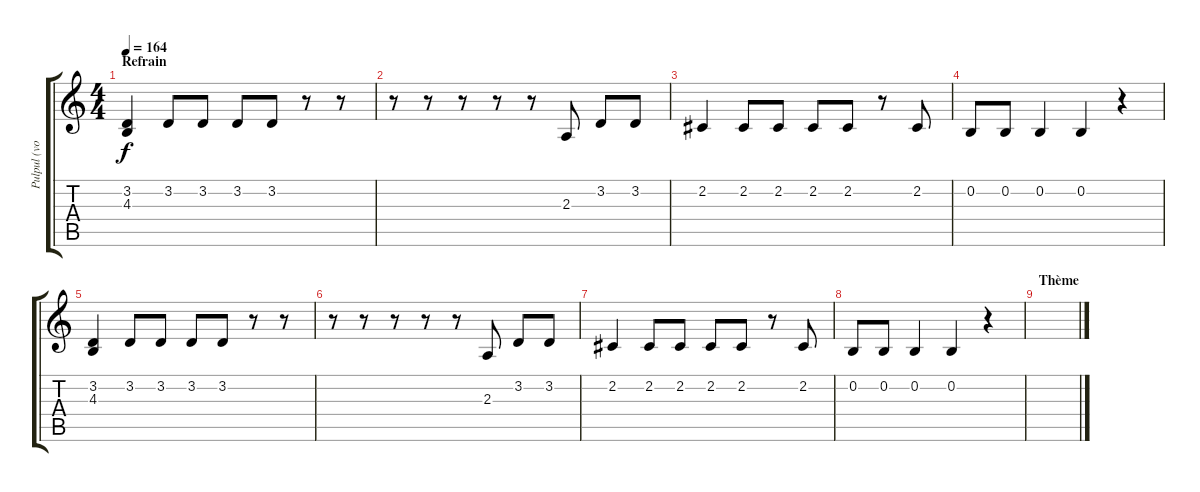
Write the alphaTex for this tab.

\track ("Pulpul (voix)" "Pulpul (vo") {instrument clarinet}
\staff {score tabs}
\tuning (E4 B3 G3 D3 A2 E2) {hide}
\ts (4 4)
\section ("" "Refrain")
\tempo 164
\clef g2
\ks c
(3.2 4.3).4{dy f} 3.2.8 3.2.8 3.2.8 3.2.8 r.8 r.8 |
r.8 r.8 r.8 r.8 r.8 2.3.8 3.2.8 3.2.8 |
2.2.4 2.2.8 2.2.8 2.2.8 2.2.8 r.8 2.2.8 |
0.2.8 0.2.8 0.2.4 0.2.4 r.4 |
(3.2 4.3).4 3.2.8 3.2.8 3.2.8 3.2.8 r.8 r.8 |
r.8 r.8 r.8 r.8 r.8 2.3.8 3.2.8 3.2.8 |
2.2.4 2.2.8 2.2.8 2.2.8 2.2.8 r.8 2.2.8 |
0.2.8 0.2.8 0.2.4 0.2.4 r.4 |
\section ("" "Thème")
